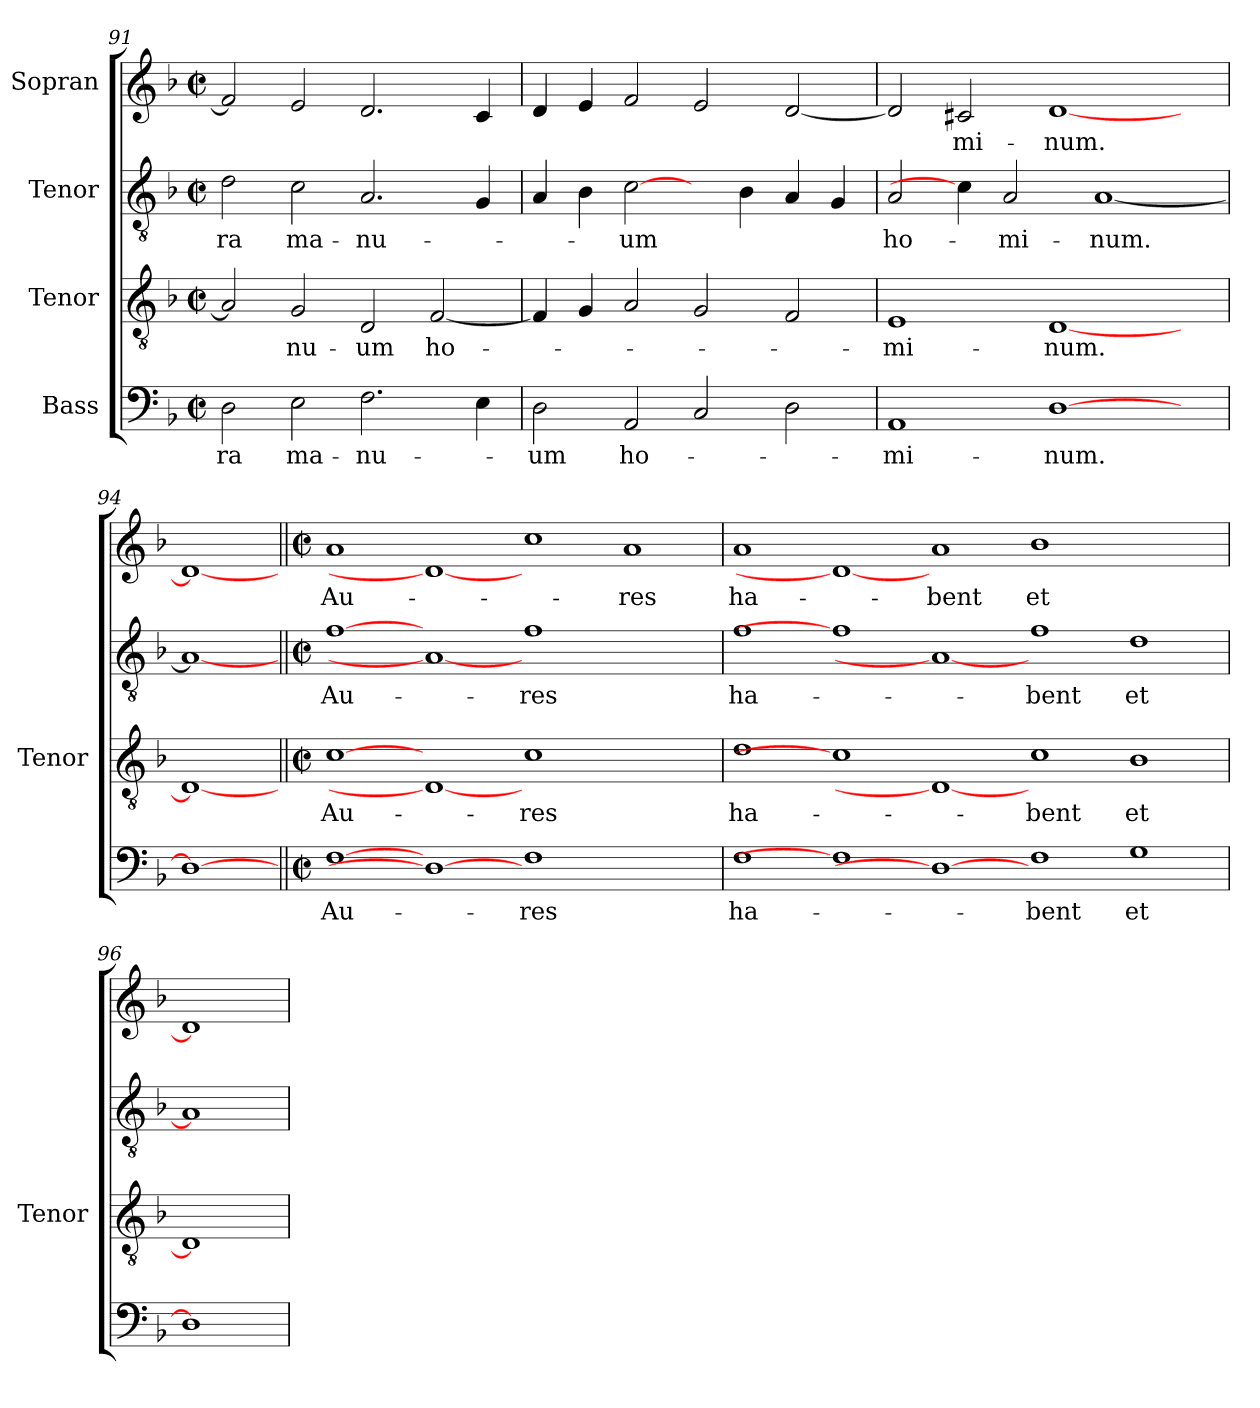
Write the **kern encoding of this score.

**kern	**text	**kern	**text	**kern	**text	**kern	**text
*part4	*part4	*part3	*part3	*part2	*part2	*part1	*part1
*staff4	*staff4	*staff3	*staff3	*staff2	*staff2	*staff1	*staff1
*I"Bass	*	*I"Tenor	*	*I"Tenor	*	*I"Sopran	*
*	*	*I'Tenor	*	*	*	*	*
!!LO:PB:g=z
*clefF4	*	*clefGv2	*	*clefGv2	*	*clefG2	*
*	*	*ITrd7c12	*	*ITrd7c12	*	*	*
*k[b-]	*	*k[b-]	*	*k[b-]	*	*k[b-]	*
*F:	*	*F:	*	*F:	*	*F:	*
*M2/2	*	*M2/2	*	*M2/2	*	*M2/2	*
*met(c|)	*	*met(c|)	*	*met(c|)	*	*met(c|)	*
=91	=91	=91	=91	=91	=91	=91	=91
!	!LO:LY:b:color=#000000	!	!	!	!	!	!
!	!	!	!	!	!LO:LY:b:color=#000000	!	!
2Di\	-ra	2AAi/]	.	2Di\	-ra	2fi/]	.
!	!LO:LY:b:color=#000000	!	!	!	!	!	!
!	!	!	!LO:LY:b:color=#000000	!	!	!	!
!	!	!	!	!	!LO:LY:b:color=#000000	!	!
2Ei\	ma-	2GGi/	-nu-	2Ci\	ma-	2ei/	.
!	!LO:LY:b:color=#000000	!	!	!	!	!	!
!	!	!	!LO:LY:b:color=#000000	!	!	!	!
!	!	!	!	!	!LO:LY:b:color=#000000	!	!
2.Fi\	-nu-	2DDi/	-um	2.AAi/	-nu-	2.di/	.
!	!	!	!LO:LY:b:color=#000000	!	!	!	!
.	.	[<2FFi/	ho-	.	.	.	.
4Ei\	.	.	.	4GGi/	.	4ci/	.
=92	=92	=92	=92	=92	=92	=92	=92
!	!LO:LY:b:color=#000000	!	!	!	!	!	!
2Di\	-um	4FFi/]	.	4AAi/	.	4di/	.
.	.	4GGi/	.	4BB-i\	.	4ei/	.
!	!LO:LY:b:color=#000000	!	!	!	!	!	!
!	!	!	!	!	!LO:LY:b:color=#000000	!	!
2AAi/	ho-	2AAi/	.	[2Ci\	-um	2fi/	.
2Ci/	.	2GGi/	.	4ryy	.	2ei/	.
.	.	.	.	4BB-i\	.	.	.
2Di\	.	2FFi/	.	4AAi/	.	[<2di/	.
.	.	.	.	4GGi/	.	.	.
=93	=93	=93	=93	=93	=93	=93	=93
!	!LO:LY:b:color=#000000	!	!	!	!	!	!
!	!	!	!LO:LY:b:color=#000000	!	!	!	!
!	!	!	!	!	!LO:LY:b:color=#000000	!	!
1AAi	-mi-	1EEi	-mi-	2AAi/	ho-	2di/]	.
!	!	!	!	!	!	!	!LO:LY:b:color=#000000
.	.	.	.	4Ci\]	.	2c#Xi/	-mi-
!	!	!	!	!	!LO:LY:b:color=#000000	!	!
.	.	.	.	2AAi/	-mi-	.	.
!	!LO:LY:b:color=#000000	!	!	!	!	!	!
!	!	!	!LO:LY:b:color=#000000	!	!	!	!
!	!	!	!	!	!	!	!LO:LY:b:color=#000000
[>1Di	-num.	[<1DDi	-num.	.	.	[<1di	-num.
!	!	!	!	!	!LO:LY:b:color=#000000	!	!
.	.	.	.	[<1AAi	-num.	.	.
4ryy	.	4ryy	.	.	.	4ryy	.
=94	=94	=94	=94	=94	=94	=94	=94
1Di_>	.	1DDi_<	.	1AAi_<	.	1di_<	.
!!LO:LB:g=z
=94||	=94||	=94||	=94||	=94||	=94||	=94||	=94||
*M2/2	*	*M2/2	*	*M2/2	*	*M2/2	*
*met(c|)	*	*met(c|)	*	*met(c|)	*	*met(c|)	*
!	!LO:LY:b:color=#000000	!	!	!	!	!	!
!	!	!	!LO:LY:b:color=#000000	!	!	!	!
!	!	!	!	!	!LO:LY:b:color=#000000	!	!
!	!	!	!	!	!	!	!LO:LY:b:color=#000000
[1Fi	Au-	[1Ci	Au-	[1Fi	Au-	1ai	Au-
1Di_	.	1DDi_	.	1AAi_	.	1di_	.
!	!LO:LY:b:color=#000000	!	!	!	!	!	!
!	!	!	!LO:LY:b:color=#000000	!	!	!	!
!	!	!	!	!	!LO:LY:b:color=#000000	!	!
1Fi	-res	1Ci	-res	1Fi	-res	1cci	.
!	!	!	!	!	!	!	!LO:LY:b:color=#000000
1ryy	.	1ryy	.	1ryy	.	1ai	-res
=95	=95	=95	=95	=95	=95	=95	=95
!	!LO:LY:b:color=#000000	!	!	!	!	!	!
!	!	!	!LO:LY:b:color=#000000	!	!	!	!
!	!	!	!	!	!LO:LY:b:color=#000000	!	!
!	!	!	!	!	!	!	!LO:LY:b:color=#000000
1Fi	ha-	1Di	ha-	1Fi	ha-	1ai	ha-
1Fi]	.	1Ci]	.	1Fi]	.	1di_	.
!	!	!	!	!	!	!	!LO:LY:b:color=#000000
1Di_	.	1DDi_	.	1AAi_	.	1ai	-bent
!	!LO:LY:b:color=#000000	!	!	!	!	!	!
!	!	!	!LO:LY:b:color=#000000	!	!	!	!
!	!	!	!	!	!LO:LY:b:color=#000000	!	!
!	!	!	!	!	!	!	!LO:LY:b:color=#000000
1Fi	-bent	1Ci	-bent	1Fi	-bent	1b-i	et
!	!LO:LY:b:color=#000000	!	!	!	!	!	!
!	!	!	!LO:LY:b:color=#000000	!	!	!	!
!	!	!	!	!	!LO:LY:b:color=#000000	!	!
1Gi	et	1BB-i	et	1Di	et	1ryy	.
=96	=96	=96	=96	=96	=96	=96	=96
1Di]	.	1DDi]	.	1AAi]	.	1di]	.
=	=	=	=	=	=	=	=
*-	*-	*-	*-	*-	*-	*-	*-
